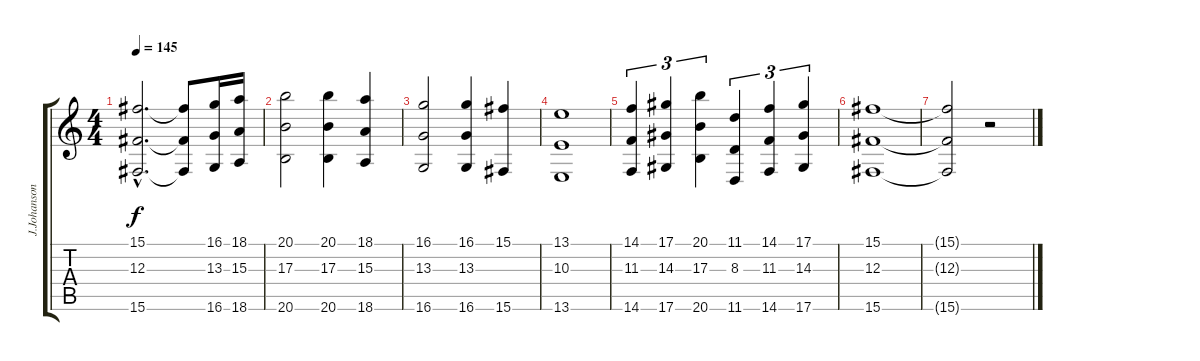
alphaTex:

\track ("J.Johanson" "J.Johanson") {instrument harpsichord}
\staff {score tabs}
\tuning (Eb4 Bb3 Gb3 Db3 Ab2 Eb2) {hide}
\ts (4 4)
\tempo 145
\clef g2
\ks c
(15.1{hac} 12.3{hac} 15.6{hac}).2{d dy f} (15.1{t} 12.3{t} 15.6{t}).8 (16.1 13.3 16.6).16 (18.1 15.3 18.6).16 |
(20.1 17.3 20.6).2 (20.1 17.3 20.6).4 (18.1 15.3 18.6).4 |
(16.1 13.3 16.6).2 (16.1 13.3 16.6).4 (15.1 15.6).4 |
(13.1 10.3 13.6).1 |
(14.1 11.3 14.6).4{tu (3 2)} (17.1 14.3 17.6).4{tu (3 2)} (20.1 17.3 20.6).4{tu (3 2)} (11.1 8.3 11.6).4{tu (3 2)} (14.1 11.3 14.6).4{tu (3 2)} (17.1 14.3 17.6).4{tu (3 2)} |
(15.1 12.3 15.6).1 |
(15.1{t} 12.3{t} 15.6{t}).2 r.2
